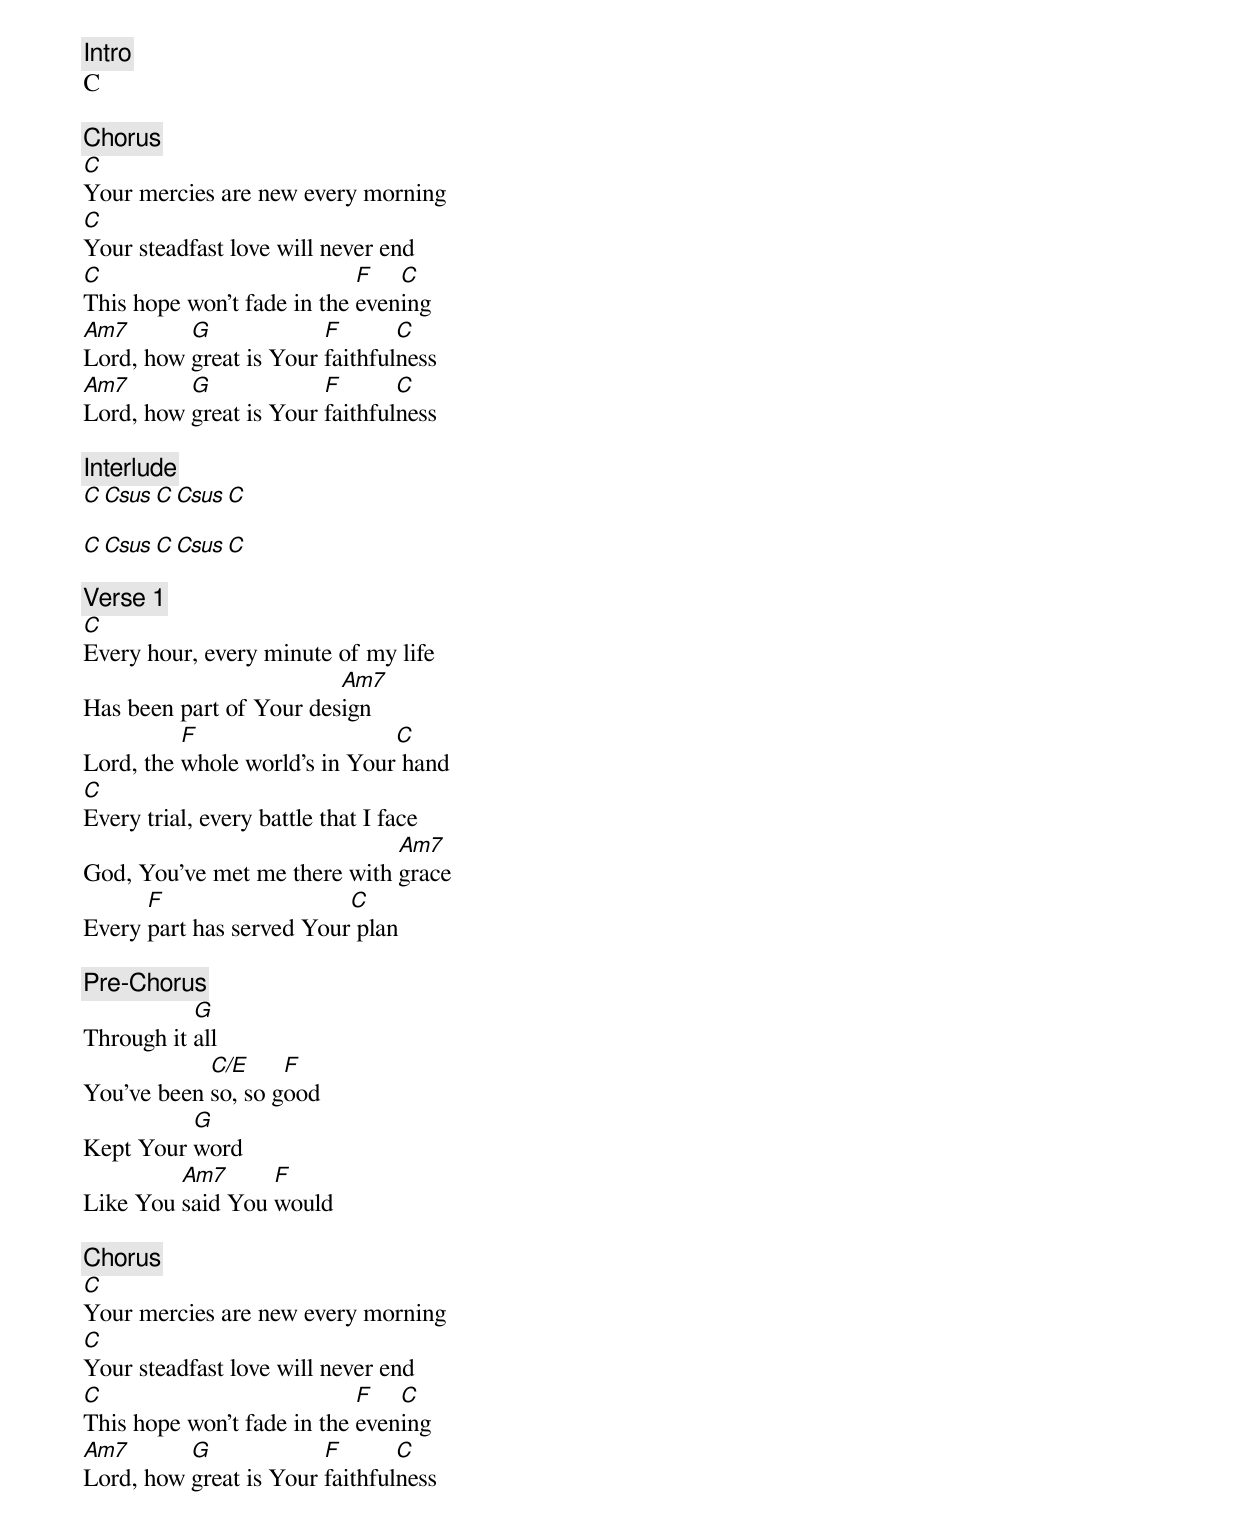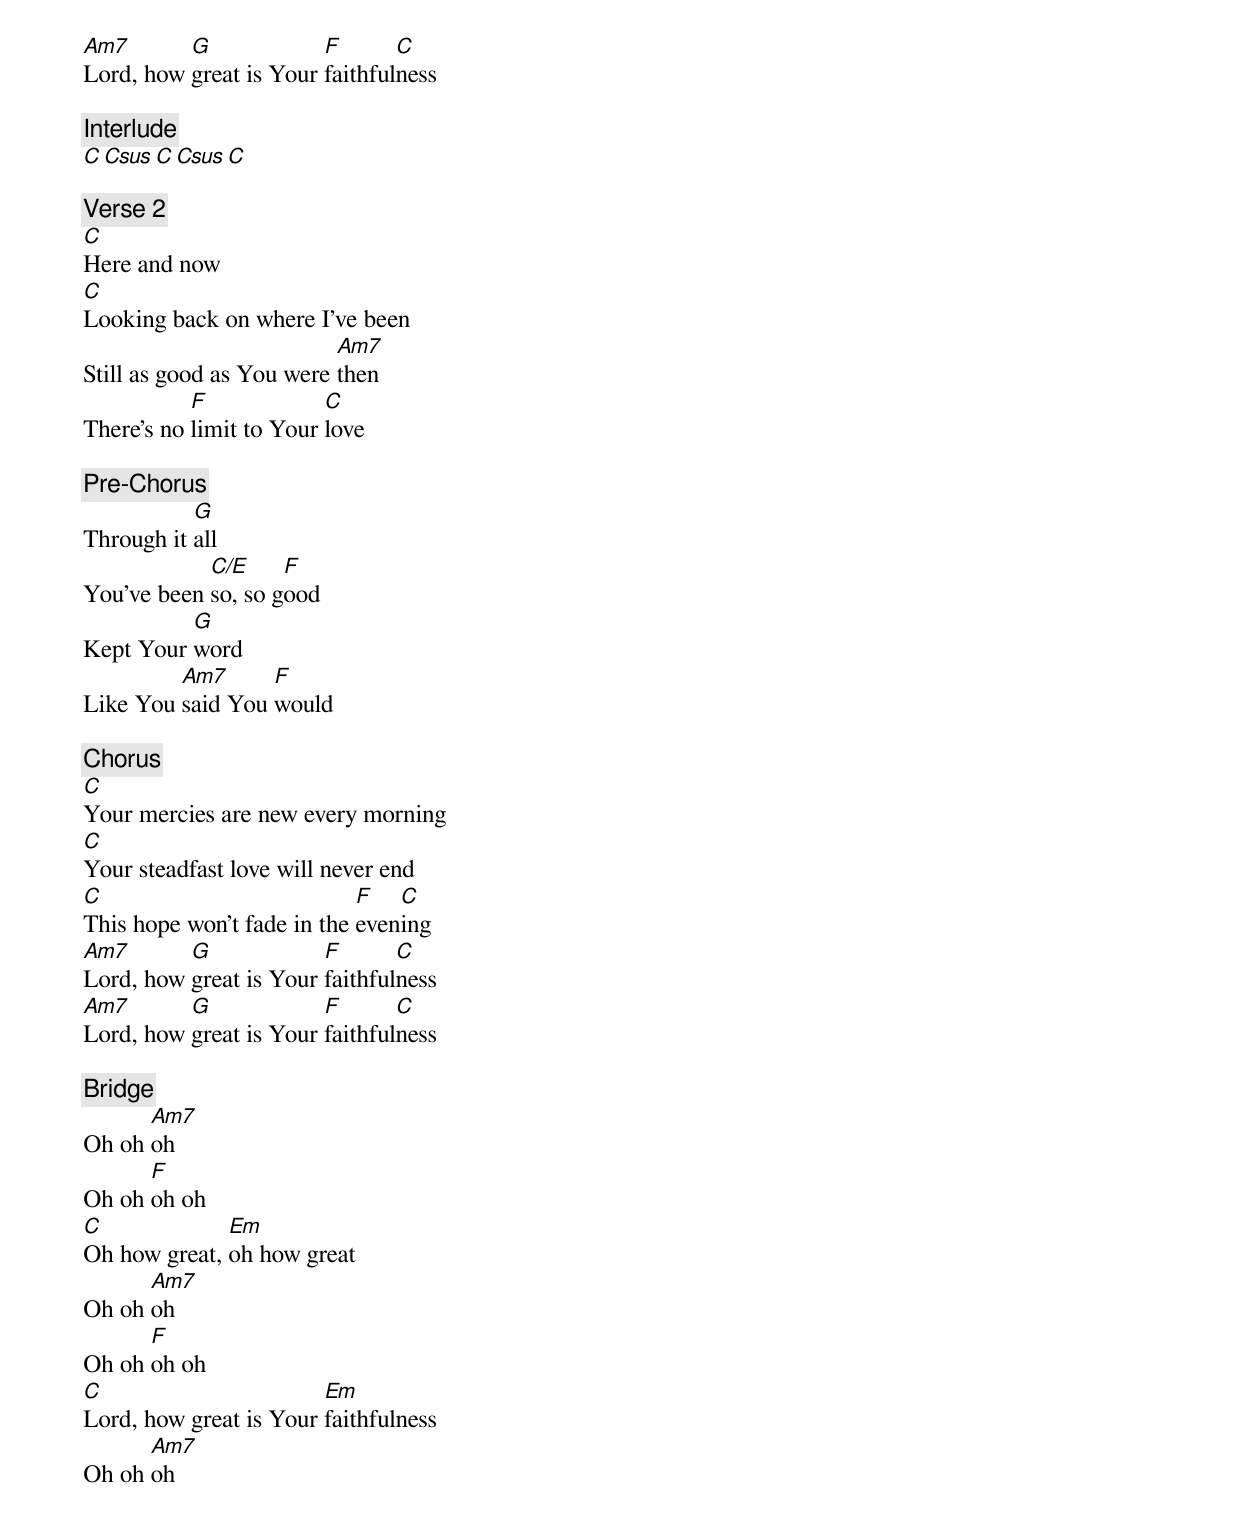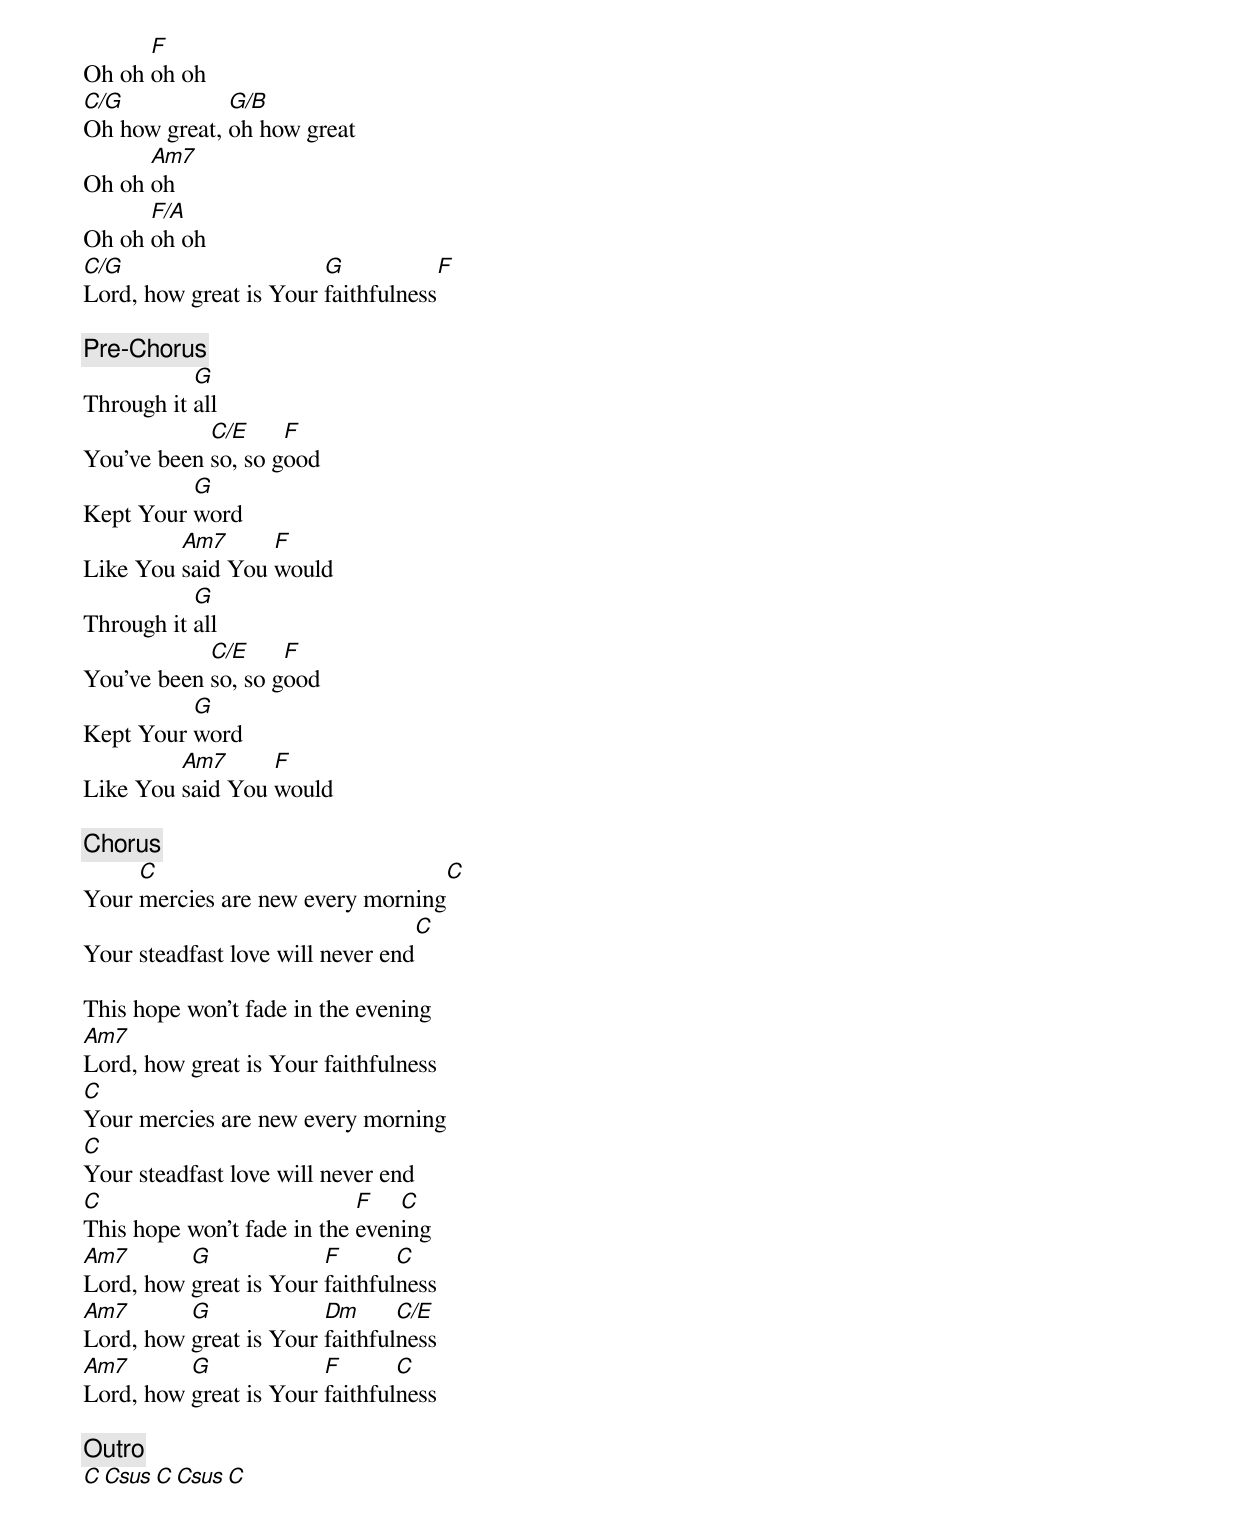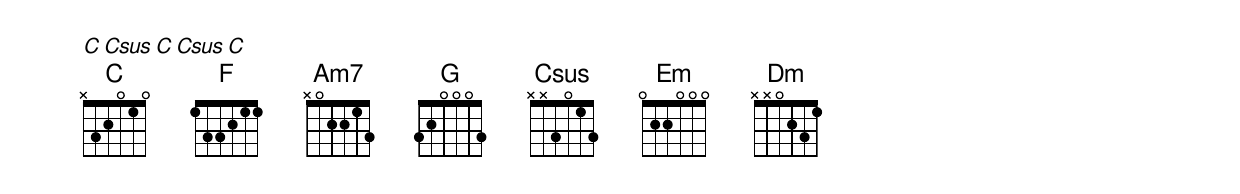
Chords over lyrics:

[Intro]
C

[Chorus]
C
Your mercies are new every morning
C
Your steadfast love will never end
C                           F   C
This hope won't fade in the evening
Am7       G             F       C
Lord, how great is Your faithfulness
Am7       G             F       C
Lord, how great is Your faithfulness

[Interlude]
C Csus C Csus C

C Csus C Csus C

[Verse 1]
C
Every hour, every minute of my life
                         Am7
Has been part of Your design
          F                    C
Lord, the whole world's in Your hand
C
Every trial, every battle that I face
                              Am7
God, You've met me there with grace
      F                   C
Every part has served Your plan

[Pre-Chorus]
           G
Through it all
            C/E     F
You've been so, so good
          G
Kеpt Your word
         Am7      F
Like You said You would

[Chorus]
C
Your mercies are new every morning
C
Your steadfast love will never end
C                           F   C
This hope won't fade in the evening
Am7       G             F       C
Lord, how great is Your faithfulness
Am7       G             F       C
Lord, how great is Your faithfulness

[Interlude]
C Csus C Csus C

[Verse 2]
C
Here and now
C
Looking back on where I've been
                          Am7
Still as good as You were then
           F             C
There's no limit to Your love

[Pre-Chorus]
           G
Through it all
            C/E     F
You've been so, so good
          G
Kеpt Your word
         Am7      F
Like You said You would

[Chorus]
C
Your mercies are new every morning
C
Your steadfast love will never end
C                           F   C
This hope won't fade in the evening
Am7       G             F       C
Lord, how great is Your faithfulness
Am7       G             F       C
Lord, how great is Your faithfulness

[Bridge]
      Am7
Oh oh oh
      F
Oh oh oh oh
C             Em
Oh how great, oh how great
      Am7
Oh oh oh
      F
Oh oh oh oh
C                       Em
Lord, how great is Your faithfulness
      Am7
Oh oh oh
      F
Oh oh oh oh
C/G           G/B
Oh how great, oh how great
      Am7
Oh oh oh
      F/A
Oh oh oh oh
C/G                     G            F
Lord, how great is Your faithfulness

[Pre-Chorus]
           G
Through it all
            C/E     F
You've been so, so good
          G
Kеpt Your word
         Am7      F
Like You said You would
           G
Through it all
            C/E     F
You've been so, so good
          G
Kеpt Your word
         Am7      F
Like You said You would

[Chorus]
     C                            C
Your mercies are new every morning
                                  C
Your steadfast love will never end

This hope won't fade in the evening
Am7
Lord, how great is Your faithfulness
C
Your mercies are new every morning
C
Your steadfast love will never end
C                           F   C
This hope won't fade in the evening
Am7       G             F       C
Lord, how great is Your faithfulness
Am7       G             Dm      C/E
Lord, how great is Your faithfulness
Am7       G             F       C
Lord, how great is Your faithfulness

[Outro]
C Csus C Csus C

C Csus C Csus C
